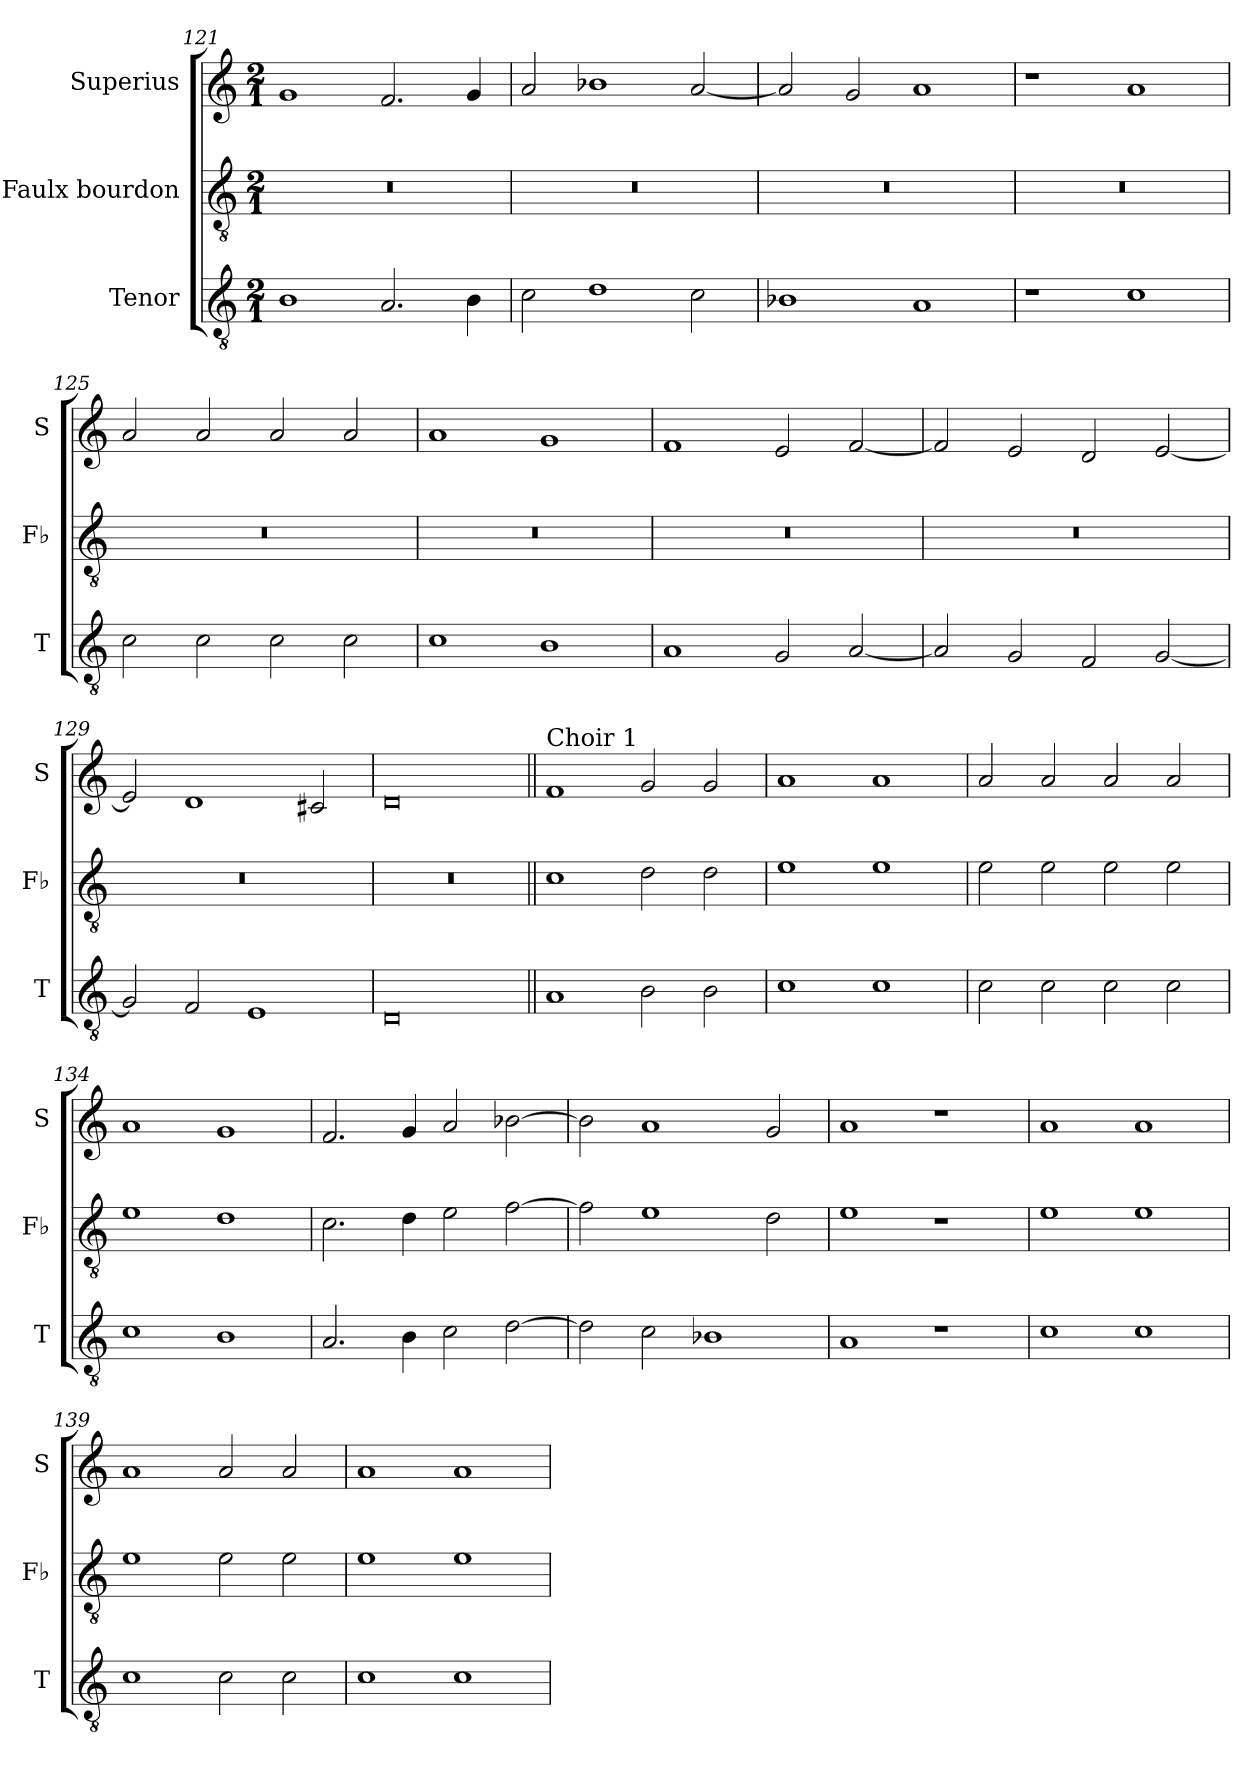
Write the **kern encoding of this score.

**kern	**kern	**kern
*part3	*part2	*part1
*staff3	*staff2	*staff1
*I"Tenor	*I":Faulx bourdon	*I"Superius
*I'T	*I'Fb	*I'S
*clefGv2	*clefGv2	*clefG2
*k[]	*k[]	*k[]
*M2/1	*M2/1	*M2/1
=121	=121	=121
1B	0r	1g
2.A/	.	2.f/
4B\	.	4g/
=122	=122	=122
2c\	0r	2a/
1d	.	1b-X
2c\	.	[2a/
=123	=123	=123
1B-X	0r	2a/]
.	.	2g/
1A	.	1a
=124	=124	=124
1r	0r	1r
1c	.	1a
=125	=125	=125
2c\	0r	2a/
2c\	.	2a/
2c\	.	2a/
2c\	.	2a/
=126	=126	=126
1c	0r	1a
1B	.	1g
=127	=127	=127
1A	0r	1f
2G/	.	2e/
[2A/	.	[2f/
=128	=128	=128
2A/]	0r	2f/]
2G/	.	2e/
2F/	.	2d/
[2G/	.	[2e/
=129	=129	=129
2G/]	0r	2e/]
2F/	.	1d
1E	.	.
.	.	2c#X/
=130	=130	=130
0D	0r	0d
=131||	=131||	=131||
!	!	!LO:TX:a:t=Choir 1
1A	1c	1f
2B\	2d\	2g/
2B\	2d\	2g/
=132	=132	=132
1c	1e	1a
1c	1e	1a
=133	=133	=133
2c\	2e\	2a/
2c\	2e\	2a/
2c\	2e\	2a/
2c\	2e\	2a/
=134	=134	=134
1c	1e	1a
1B	1d	1g
=135	=135	=135
2.A/	2.c\	2.f/
4B\	4d\	4g/
2c\	2e\	2a/
[2d\	[2f\	[2b-X\
=136	=136	=136
2d\]	2f\]	2b-\]
2c\	1e	1a
1B-X	.	.
.	2d\	2g/
=137	=137	=137
1A	1e	1a
1r	1r	1r
=138	=138	=138
1c	1e	1a
1c	1e	1a
=139	=139	=139
1c	1e	1a
2c\	2e\	2a/
2c\	2e\	2a/
=140	=140	=140
1c	1e	1a
1c	1e	1a
=	=	=
*-	*-	*-
